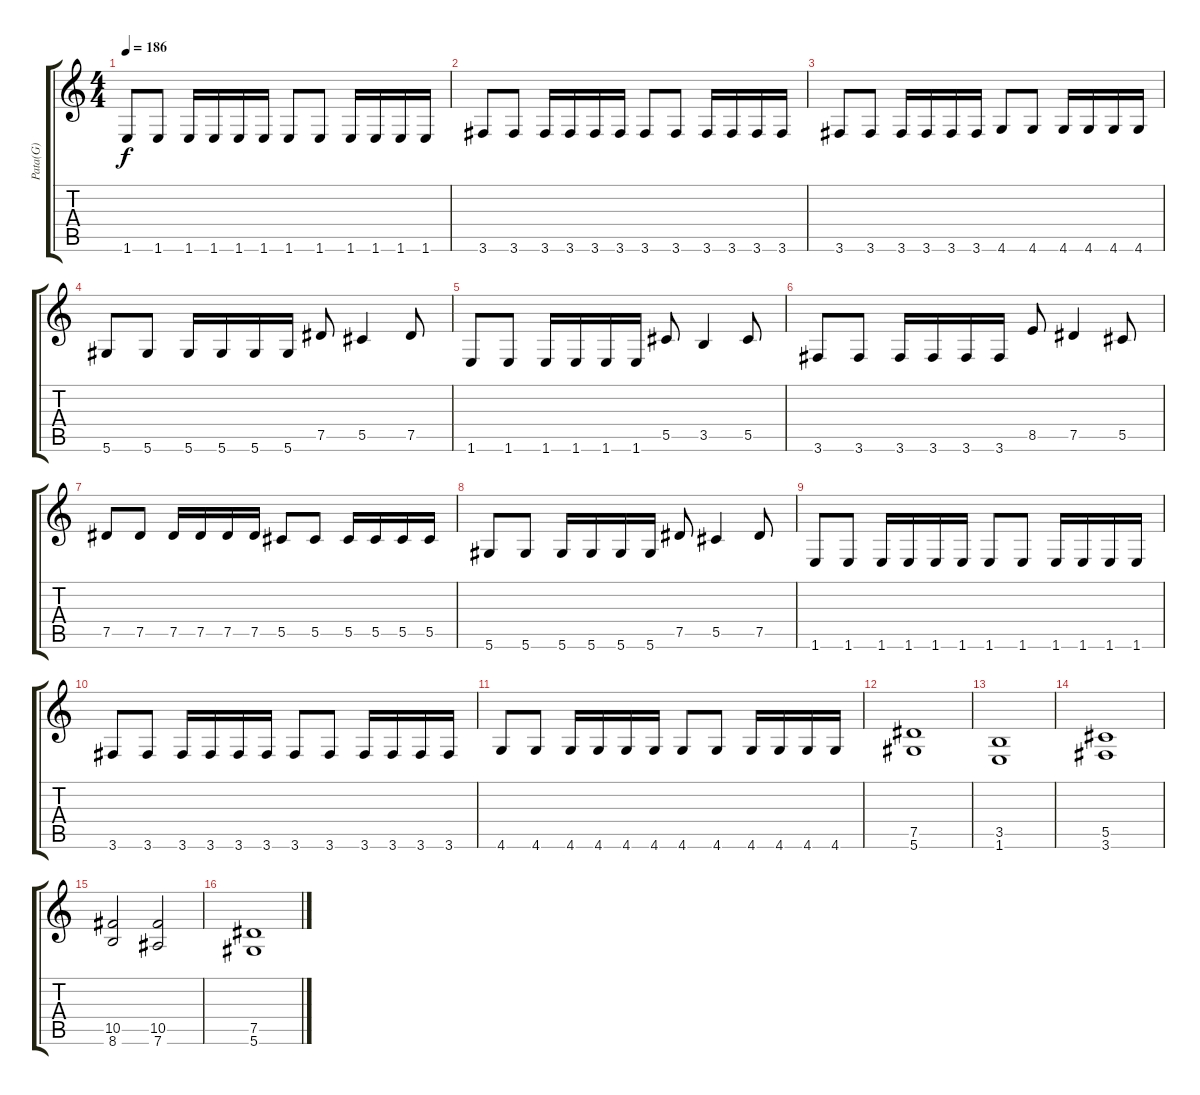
\track ("Pata(G)" "Pata(G)") {instrument overdrivenguitar}
\staff {score tabs}
\tuning (Eb4 Bb3 Gb3 Db3 Ab2 Eb2) {hide}
\ts (4 4)
\tempo 186
\clef g2
\ks c
1.6.8{dy f} 1.6.8 1.6.16 1.6.16 1.6.16 1.6.16 1.6.8 1.6.8 1.6.16 1.6.16 1.6.16 1.6.16 |
3.6.8 3.6.8 3.6.16 3.6.16 3.6.16 3.6.16 3.6.8 3.6.8 3.6.16 3.6.16 3.6.16 3.6.16 |
3.6.8 3.6.8 3.6.16 3.6.16 3.6.16 3.6.16 4.6.8 4.6.8 4.6.16 4.6.16 4.6.16 4.6.16 |
5.6.8 5.6.8 5.6.16 5.6.16 5.6.16 5.6.16 7.5.8 5.5.4 7.5.8 |
1.6.8 1.6.8 1.6.16 1.6.16 1.6.16 1.6.16 5.5.8 3.5.4 5.5.8 |
3.6.8 3.6.8 3.6.16 3.6.16 3.6.16 3.6.16 8.5.8 7.5.4 5.5.8 |
7.5.8 7.5.8 7.5.16 7.5.16 7.5.16 7.5.16 5.5.8 5.5.8 5.5.16 5.5.16 5.5.16 5.5.16 |
5.6.8 5.6.8 5.6.16 5.6.16 5.6.16 5.6.16 7.5.8 5.5.4 7.5.8 |
1.6.8 1.6.8 1.6.16 1.6.16 1.6.16 1.6.16 1.6.8 1.6.8 1.6.16 1.6.16 1.6.16 1.6.16 |
3.6.8 3.6.8 3.6.16 3.6.16 3.6.16 3.6.16 3.6.8 3.6.8 3.6.16 3.6.16 3.6.16 3.6.16 |
4.6.8 4.6.8 4.6.16 4.6.16 4.6.16 4.6.16 4.6.8 4.6.8 4.6.16 4.6.16 4.6.16 4.6.16 |
(7.5 5.6).1 |
(3.5 1.6).1 |
(5.5 3.6).1 |
(10.5 8.6).2 (10.5 7.6).2 |
(7.5 5.6).1
